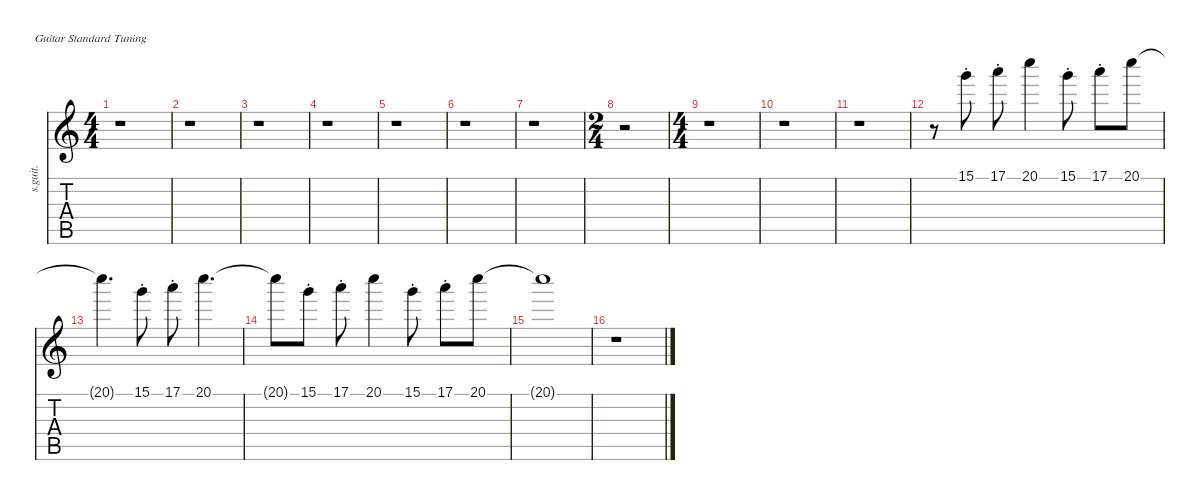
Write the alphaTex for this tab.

\defaultSystemsLayout 4
\hideDynamics
\bracketExtendMode nobrackets
\track ("Violin" "s.guit.") {instrument stringensemble1}
\staff {score tabs}
\tuning (E4 B3 G3 D3 A2 E2)
\displaytranspose 12
\ts (4 4)
\tempo (107 hide)
\clef g2
\ks c
r.1{dy f} |
r.1 |
r.1 |
r.1 |
r.1 |
r.1 |
r.1 |
\ts (2 4)
\beaming (8 2 2 2 2)
r.2 |
\ts (4 4)
\beaming (8 2 2 2 2)
r.1 |
r.1 |
r.1 |
r.8 15.1{st}.8{dy mp} 17.1{st}.8 20.1.4 15.1{st}.8 17.1{st}.8 20.1.8 |
20.1{t}.4{d dy f} 15.1{st}.8{dy mp} 17.1{st}.8 20.1.4{d} |
20.1{t}.8{dy f} 15.1{st}.8{dy mp} 17.1{st}.8 20.1.4 15.1{st}.8 17.1{st}.8 20.1.8 |
20.1{t}.1{dy f} |
r.1
